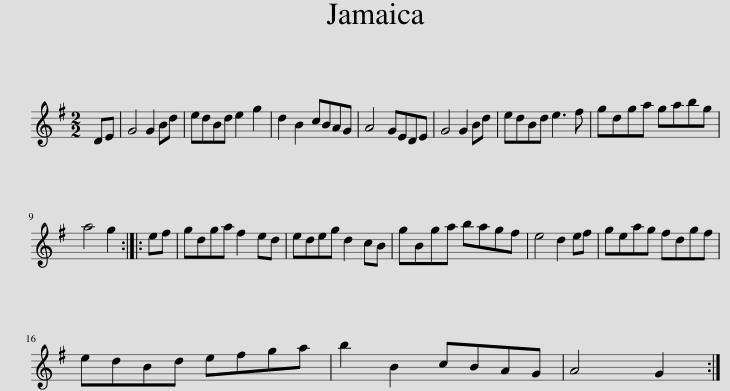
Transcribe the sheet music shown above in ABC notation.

X:1
L:1/8
M:2/2
I:linebreak $
K:G
V:1 treble
V:1
 DE | G4 G2 Bd | edBd e2 g2 | d2 B2 cBAG | A4 GEDE | %5
 G4 G2 Bd | edBd e3 f | gdga gabg |$ a4 g2 :: ef | %10
 gdga f2 ed | edeg d2 cB | gBga bagf | e4 d2 ef | geag fdgf |$ %15
 edBd efga | b2 B2 cBAG | A4 G2 :| %18
